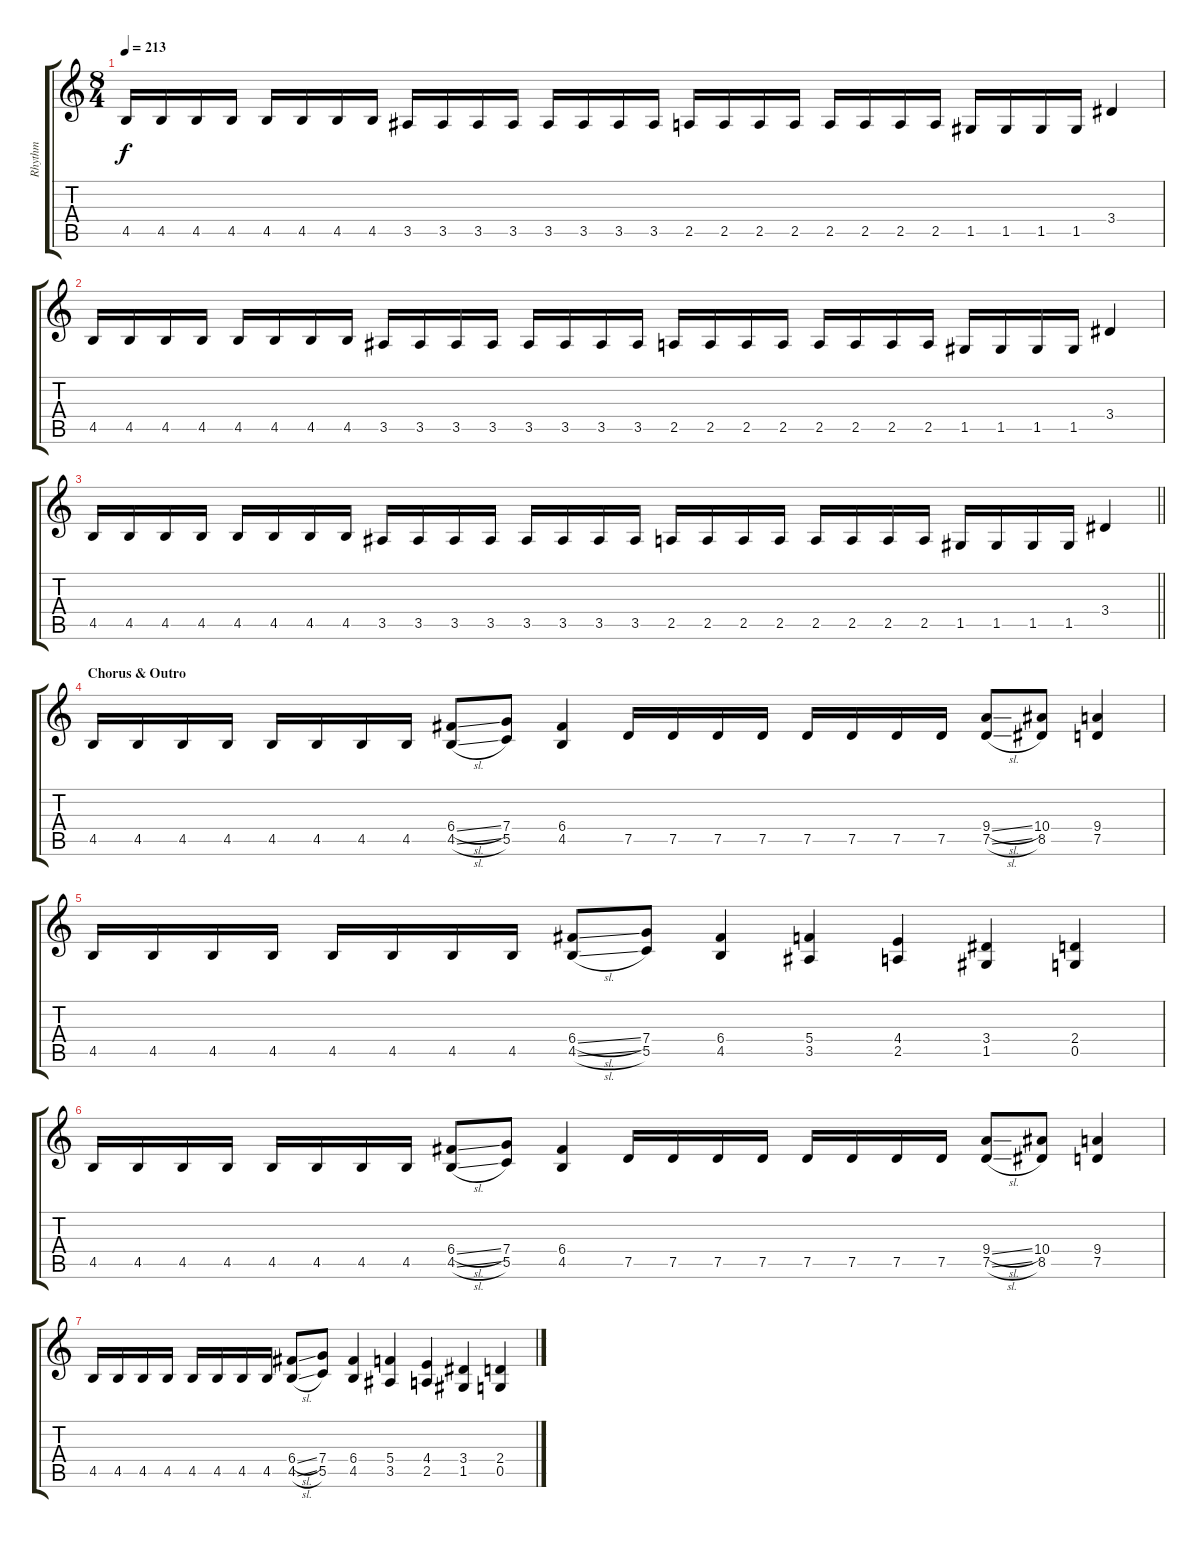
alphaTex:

\track ("Rhythm" "Rhythm") {instrument distortionguitar}
\staff {score tabs}
\tuning (D4 A3 F3 C3 G2 D2) {hide}
\ts (8 4)
\tempo 213
\clef g2
\ks c
4.5.16{dy f} 4.5.16 4.5.16 4.5.16 4.5.16 4.5.16 4.5.16 4.5.16 3.5.16 3.5.16 3.5.16 3.5.16 3.5.16 3.5.16 3.5.16 3.5.16 2.5.16 2.5.16 2.5.16 2.5.16 2.5.16 2.5.16 2.5.16 2.5.16 1.5.16 1.5.16 1.5.16 1.5.16 3.4.4 |
4.5.16 4.5.16 4.5.16 4.5.16 4.5.16 4.5.16 4.5.16 4.5.16 3.5.16 3.5.16 3.5.16 3.5.16 3.5.16 3.5.16 3.5.16 3.5.16 2.5.16 2.5.16 2.5.16 2.5.16 2.5.16 2.5.16 2.5.16 2.5.16 1.5.16 1.5.16 1.5.16 1.5.16 3.4.4 |
\barLineRight lightlight
4.5.16 4.5.16 4.5.16 4.5.16 4.5.16 4.5.16 4.5.16 4.5.16 3.5.16 3.5.16 3.5.16 3.5.16 3.5.16 3.5.16 3.5.16 3.5.16 2.5.16 2.5.16 2.5.16 2.5.16 2.5.16 2.5.16 2.5.16 2.5.16 1.5.16 1.5.16 1.5.16 1.5.16 3.4.4 |
\section ("" "Chorus & Outro")
4.5.16 4.5.16 4.5.16 4.5.16 4.5.16 4.5.16 4.5.16 4.5.16 (6.4{sl} 4.5{sl}).8 (7.4 5.5).8 (6.4 4.5).4 7.5.16 7.5.16 7.5.16 7.5.16 7.5.16 7.5.16 7.5.16 7.5.16 (9.4{sl} 7.5{sl}).8 (10.4 8.5).8 (9.4 7.5).4 |
4.5.16 4.5.16 4.5.16 4.5.16 4.5.16 4.5.16 4.5.16 4.5.16 (6.4{sl} 4.5{sl}).8 (7.4 5.5).8 (6.4 4.5).4 (5.4 3.5).4 (4.4 2.5).4 (3.4 1.5).4 (2.4 0.5).4 |
4.5.16 4.5.16 4.5.16 4.5.16 4.5.16 4.5.16 4.5.16 4.5.16 (6.4{sl} 4.5{sl}).8 (7.4 5.5).8 (6.4 4.5).4 7.5.16 7.5.16 7.5.16 7.5.16 7.5.16 7.5.16 7.5.16 7.5.16 (9.4{sl} 7.5{sl}).8 (10.4 8.5).8 (9.4 7.5).4 |
4.5.16 4.5.16 4.5.16 4.5.16 4.5.16 4.5.16 4.5.16 4.5.16 (6.4{sl} 4.5{sl}).8 (7.4 5.5).8 (6.4 4.5).4 (5.4 3.5).4 (4.4 2.5).4 (3.4 1.5).4 (2.4 0.5).4
